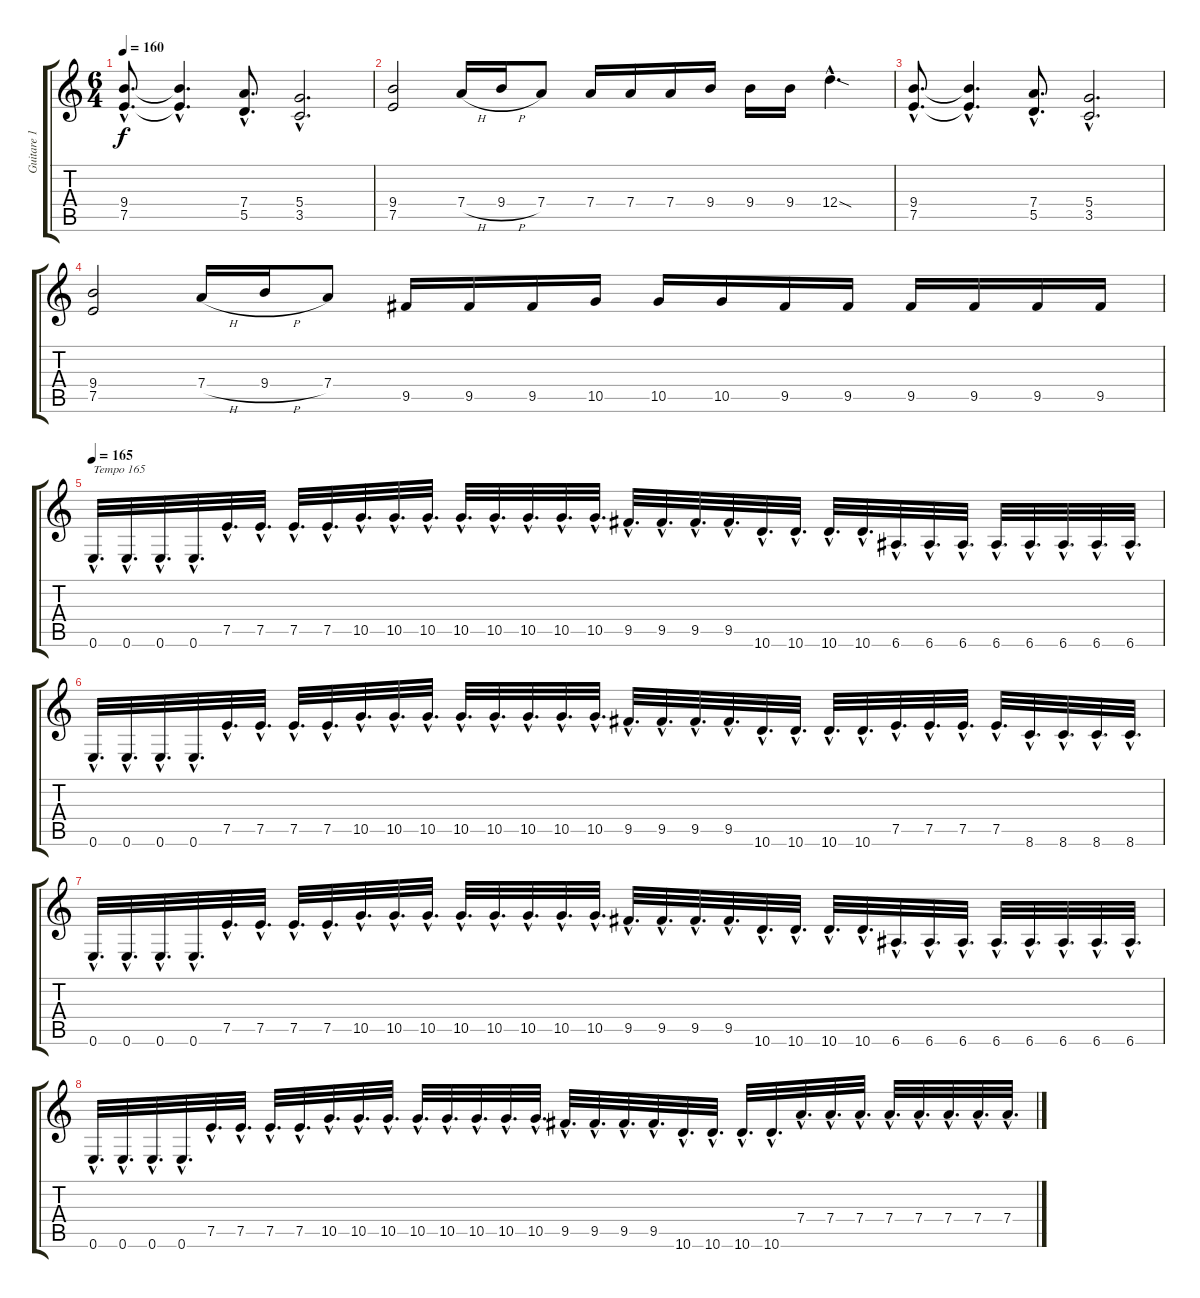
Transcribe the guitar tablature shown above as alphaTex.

\track ("Guitare 1" "Guitare 1") {instrument distortionguitar}
\staff {score tabs}
\tuning (E4 B3 G3 D3 A2 E2) {hide}
\ts (6 4)
\tempo 160
\clef g2
\ks c
(9.4{hac} 7.5{hac}).8{d dy f} (9.4{hac t} 7.5{hac t}).4{d} (7.4{hac} 5.5{hac}).8{d} (5.4{hac} 3.5{hac}).2{d} |
(9.4 7.5).2 7.4{h}.16 9.4{h}.16 7.4.8 7.4.16 7.4.16 7.4.16 9.4.16 9.4.16 9.4.16 12.4{sod hac}.4{d} |
(9.4{hac} 7.5{hac}).8{d} (9.4{hac t} 7.5{hac t}).4{d} (7.4{hac} 5.5{hac}).8{d} (5.4{hac} 3.5{hac}).2{d} |
(9.4 7.5).2 7.4{h}.16 9.4{h}.16 7.4.8 9.5.16 9.5.16 9.5.16 10.5.16 10.5.16 10.5.16 9.5.16 9.5.16 9.5.16 9.5.16 9.5.16 9.5.16 |
\tempo 165
0.6{hac}.32{d txt "Tempo 165"} 0.6{hac}.32{d} 0.6{hac}.32{d} 0.6{hac}.32{d} 7.5{hac}.32{d} 7.5{hac}.32{d} 7.5{hac}.32{d} 7.5{hac}.32{d} 10.5{hac}.32{d} 10.5{hac}.32{d} 10.5{hac}.32{d} 10.5{hac}.32{d} 10.5{hac}.32{d} 10.5{hac}.32{d} 10.5{hac}.32{d} 10.5{hac}.32{d} 9.5{hac}.32{d} 9.5{hac}.32{d} 9.5{hac}.32{d} 9.5{hac}.32{d} 10.6{hac}.32{d} 10.6{hac}.32{d} 10.6{hac}.32{d} 10.6{hac}.32{d} 6.6{hac}.32{d} 6.6{hac}.32{d} 6.6{hac}.32{d} 6.6{hac}.32{d} 6.6{hac}.32{d} 6.6{hac}.32{d} 6.6{hac}.32{d} 6.6{hac}.32{d} |
0.6{hac}.32{d} 0.6{hac}.32{d} 0.6{hac}.32{d} 0.6{hac}.32{d} 7.5{hac}.32{d} 7.5{hac}.32{d} 7.5{hac}.32{d} 7.5{hac}.32{d} 10.5{hac}.32{d} 10.5{hac}.32{d} 10.5{hac}.32{d} 10.5{hac}.32{d} 10.5{hac}.32{d} 10.5{hac}.32{d} 10.5{hac}.32{d} 10.5{hac}.32{d} 9.5{hac}.32{d} 9.5{hac}.32{d} 9.5{hac}.32{d} 9.5{hac}.32{d} 10.6{hac}.32{d} 10.6{hac}.32{d} 10.6{hac}.32{d} 10.6{hac}.32{d} 7.5{hac}.32{d} 7.5{hac}.32{d} 7.5{hac}.32{d} 7.5{hac}.32{d} 8.6{hac}.32{d} 8.6{hac}.32{d} 8.6{hac}.32{d} 8.6{hac}.32{d} |
0.6{hac}.32{d} 0.6{hac}.32{d} 0.6{hac}.32{d} 0.6{hac}.32{d} 7.5{hac}.32{d} 7.5{hac}.32{d} 7.5{hac}.32{d} 7.5{hac}.32{d} 10.5{hac}.32{d} 10.5{hac}.32{d} 10.5{hac}.32{d} 10.5{hac}.32{d} 10.5{hac}.32{d} 10.5{hac}.32{d} 10.5{hac}.32{d} 10.5{hac}.32{d} 9.5{hac}.32{d} 9.5{hac}.32{d} 9.5{hac}.32{d} 9.5{hac}.32{d} 10.6{hac}.32{d} 10.6{hac}.32{d} 10.6{hac}.32{d} 10.6{hac}.32{d} 6.6{hac}.32{d} 6.6{hac}.32{d} 6.6{hac}.32{d} 6.6{hac}.32{d} 6.6{hac}.32{d} 6.6{hac}.32{d} 6.6{hac}.32{d} 6.6{hac}.32{d} |
0.6{hac}.32{d} 0.6{hac}.32{d} 0.6{hac}.32{d} 0.6{hac}.32{d} 7.5{hac}.32{d} 7.5{hac}.32{d} 7.5{hac}.32{d} 7.5{hac}.32{d} 10.5{hac}.32{d} 10.5{hac}.32{d} 10.5{hac}.32{d} 10.5{hac}.32{d} 10.5{hac}.32{d} 10.5{hac}.32{d} 10.5{hac}.32{d} 10.5{hac}.32{d} 9.5{hac}.32{d} 9.5{hac}.32{d} 9.5{hac}.32{d} 9.5{hac}.32{d} 10.6{hac}.32{d} 10.6{hac}.32{d} 10.6{hac}.32{d} 10.6{hac}.32{d} 7.4{hac}.32{d} 7.4{hac}.32{d} 7.4{hac}.32{d} 7.4{hac}.32{d} 7.4{hac}.32{d} 7.4{hac}.32{d} 7.4{hac}.32{d} 7.4{hac}.32{d}
